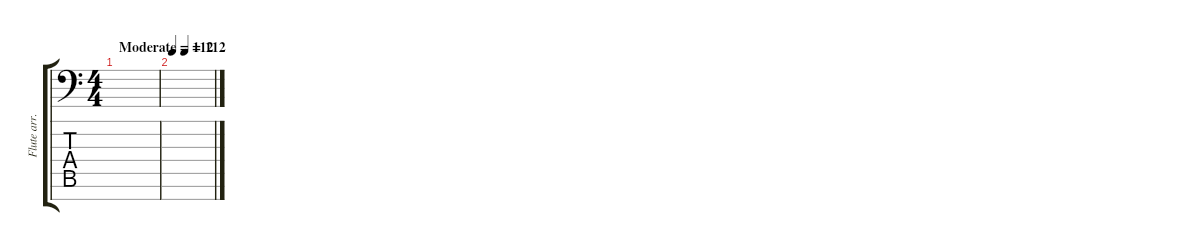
\track ("Flute arr. for guitar (use +1 " "Flute arr.") {instrument overdrivenguitar}
\staff {score tabs}
\tuning (E5 B4 G4 D4 A3 E3 C-1) {hide}
\ts (4 4)
\tempo (112 "Moderate")
\clef f4
\ks c
|
\tempo 112
